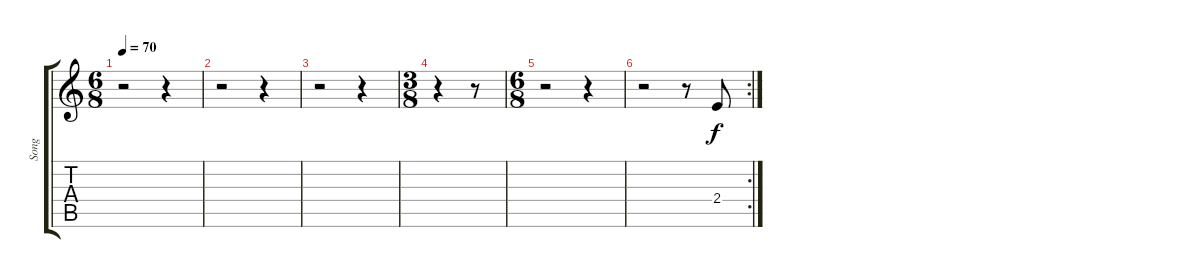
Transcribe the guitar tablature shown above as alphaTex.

\track ("Song" "Song") {instrument acousticguitarnylon}
\staff {score tabs}
\tuning (E4 B3 G3 D3 A2 E2) {hide}
\ts (6 8)
\tempo 70
\clef g2
\ks c
r.2{dy f} r.4 |
r.2 r.4 |
r.2 r.4 |
\ts (3 8)
r.4 r.8 |
\ts (6 8)
r.2 r.4 |
\rc 2
r.2 r.8 2.4.8
